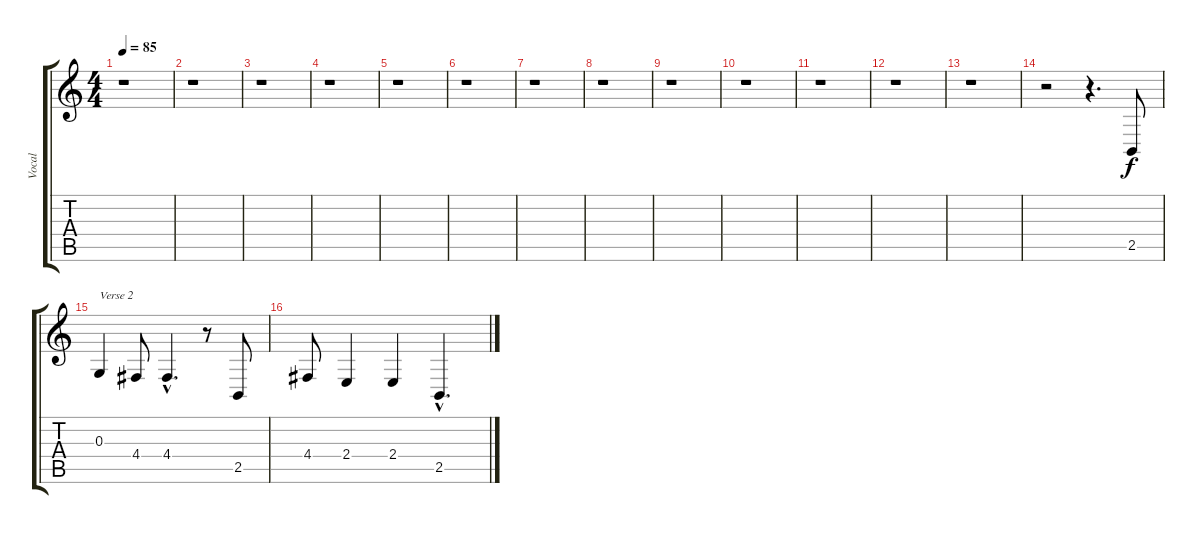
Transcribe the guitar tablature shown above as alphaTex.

\track ("Vocal" "Vocal") {instrument clarinet}
\staff {score tabs}
\tuning (E4 B3 G3 D3 A2 E2) {hide}
\ts (4 4)
\tempo 85
\clef g2
\ks c
r.1{dy f} |
r.1 |
r.1 |
r.1 |
r.1 |
r.1 |
r.1 |
r.1 |
r.1 |
r.1 |
r.1 |
r.1 |
r.1 |
r.2 r.4{d} 2.5.8 |
0.3.4{txt "Verse 2"} 4.4.8 4.4{hac}.4{d} r.8 2.5.8 |
4.4.8 2.4.4 2.4.4 2.5{hac}.4{d}
